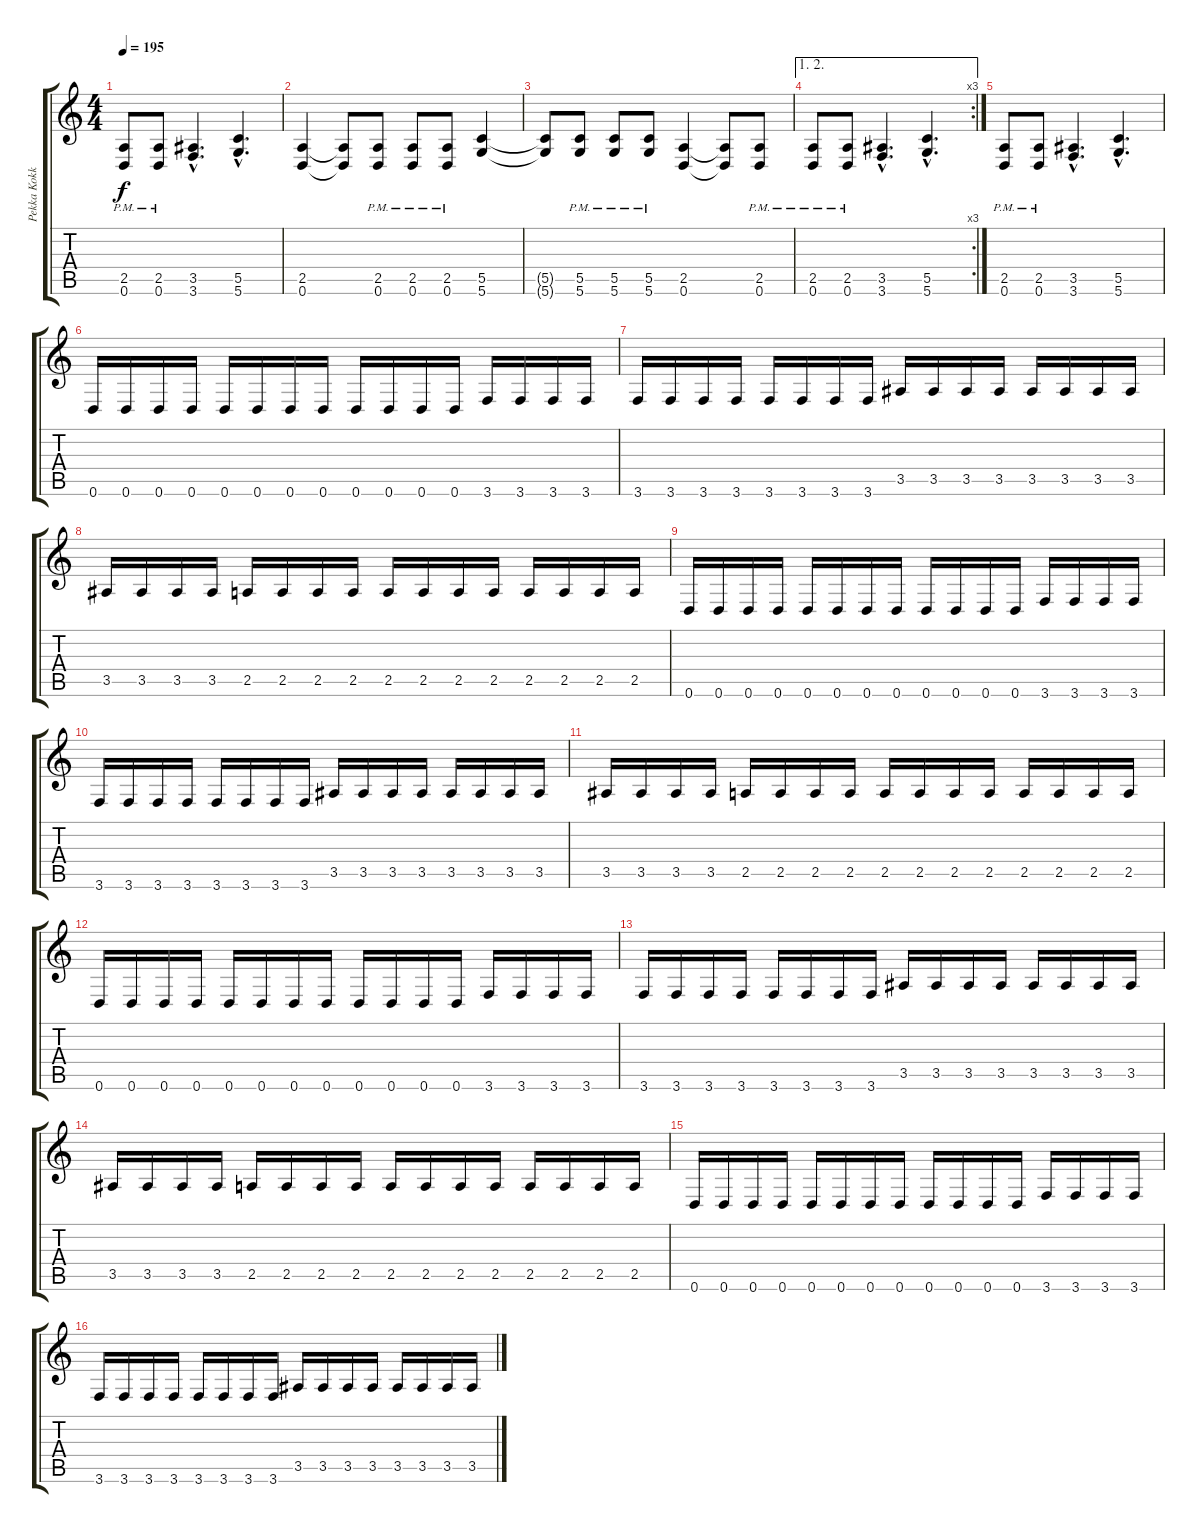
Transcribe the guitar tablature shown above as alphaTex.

\track ("Pekka Kokko" "Pekka Kokk") {instrument distortionguitar}
\staff {score tabs}
\tuning (D4 A3 F3 C3 G2 D2) {hide}
\ts (4 4)
\tempo 195
\clef g2
\ks c
(2.5{pm} 0.6{pm}).8{dy f} (2.5{pm} 0.6{pm}).8 (3.5{hac} 3.6{hac}).4{d} (5.5{hac} 5.6{hac}).4{d} |
(2.5 0.6).4 (2.5{t} 0.6{t}).8 (2.5{pm} 0.6{pm}).8 (2.5{pm} 0.6{pm}).8 (2.5{pm} 0.6{pm}).8 (5.5 5.6).4 |
(5.5{t} 5.6{t}).8 (5.5{pm} 5.6{pm}).8 (5.5{pm} 5.6{pm}).8 (5.5{pm} 5.6{pm}).8 (2.5 0.6).4 (2.5{t} 0.6{t}).8 (2.5{pm} 0.6{pm}).8 |
\ae (1 2)
\rc 3
(2.5{pm} 0.6{pm}).8 (2.5{pm} 0.6{pm}).8 (3.5{hac} 3.6{hac}).4{d} (5.5{hac} 5.6{hac}).4{d} |
(2.5{pm} 0.6{pm}).8 (2.5{pm} 0.6{pm}).8 (3.5{hac} 3.6{hac}).4{d} (5.5{hac} 5.6{hac}).4{d} |
0.6.16 0.6.16 0.6.16 0.6.16 0.6.16 0.6.16 0.6.16 0.6.16 0.6.16 0.6.16 0.6.16 0.6.16 3.6.16 3.6.16 3.6.16 3.6.16 |
3.6.16 3.6.16 3.6.16 3.6.16 3.6.16 3.6.16 3.6.16 3.6.16 3.5.16 3.5.16 3.5.16 3.5.16 3.5.16 3.5.16 3.5.16 3.5.16 |
3.5.16 3.5.16 3.5.16 3.5.16 2.5.16 2.5.16 2.5.16 2.5.16 2.5.16 2.5.16 2.5.16 2.5.16 2.5.16 2.5.16 2.5.16 2.5.16 |
0.6.16 0.6.16 0.6.16 0.6.16 0.6.16 0.6.16 0.6.16 0.6.16 0.6.16 0.6.16 0.6.16 0.6.16 3.6.16 3.6.16 3.6.16 3.6.16 |
3.6.16 3.6.16 3.6.16 3.6.16 3.6.16 3.6.16 3.6.16 3.6.16 3.5.16 3.5.16 3.5.16 3.5.16 3.5.16 3.5.16 3.5.16 3.5.16 |
3.5.16 3.5.16 3.5.16 3.5.16 2.5.16 2.5.16 2.5.16 2.5.16 2.5.16 2.5.16 2.5.16 2.5.16 2.5.16 2.5.16 2.5.16 2.5.16 |
0.6.16 0.6.16 0.6.16 0.6.16 0.6.16 0.6.16 0.6.16 0.6.16 0.6.16 0.6.16 0.6.16 0.6.16 3.6.16 3.6.16 3.6.16 3.6.16 |
3.6.16 3.6.16 3.6.16 3.6.16 3.6.16 3.6.16 3.6.16 3.6.16 3.5.16 3.5.16 3.5.16 3.5.16 3.5.16 3.5.16 3.5.16 3.5.16 |
3.5.16 3.5.16 3.5.16 3.5.16 2.5.16 2.5.16 2.5.16 2.5.16 2.5.16 2.5.16 2.5.16 2.5.16 2.5.16 2.5.16 2.5.16 2.5.16 |
0.6.16 0.6.16 0.6.16 0.6.16 0.6.16 0.6.16 0.6.16 0.6.16 0.6.16 0.6.16 0.6.16 0.6.16 3.6.16 3.6.16 3.6.16 3.6.16 |
3.6.16 3.6.16 3.6.16 3.6.16 3.6.16 3.6.16 3.6.16 3.6.16 3.5.16 3.5.16 3.5.16 3.5.16 3.5.16 3.5.16 3.5.16 3.5.16
